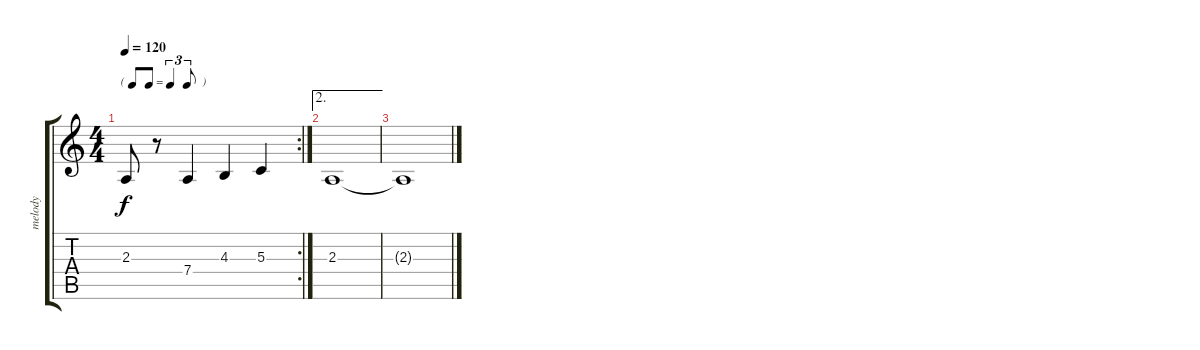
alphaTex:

\track ("melody" "melody") {instrument electricpiano1}
\staff {score tabs}
\tuning (E4 B3 G3 D3 A2 E2) {hide}
\rc 2
\ts (4 4)
\tf triplet8th
\tempo 120
\clef g2
\ks c
2.3{t}.8{dy f} r.8{instrument electricpiano1} 7.4.4 4.3.4 5.3.4 |
\ae 2
2.3.1 |
2.3{t}.1
